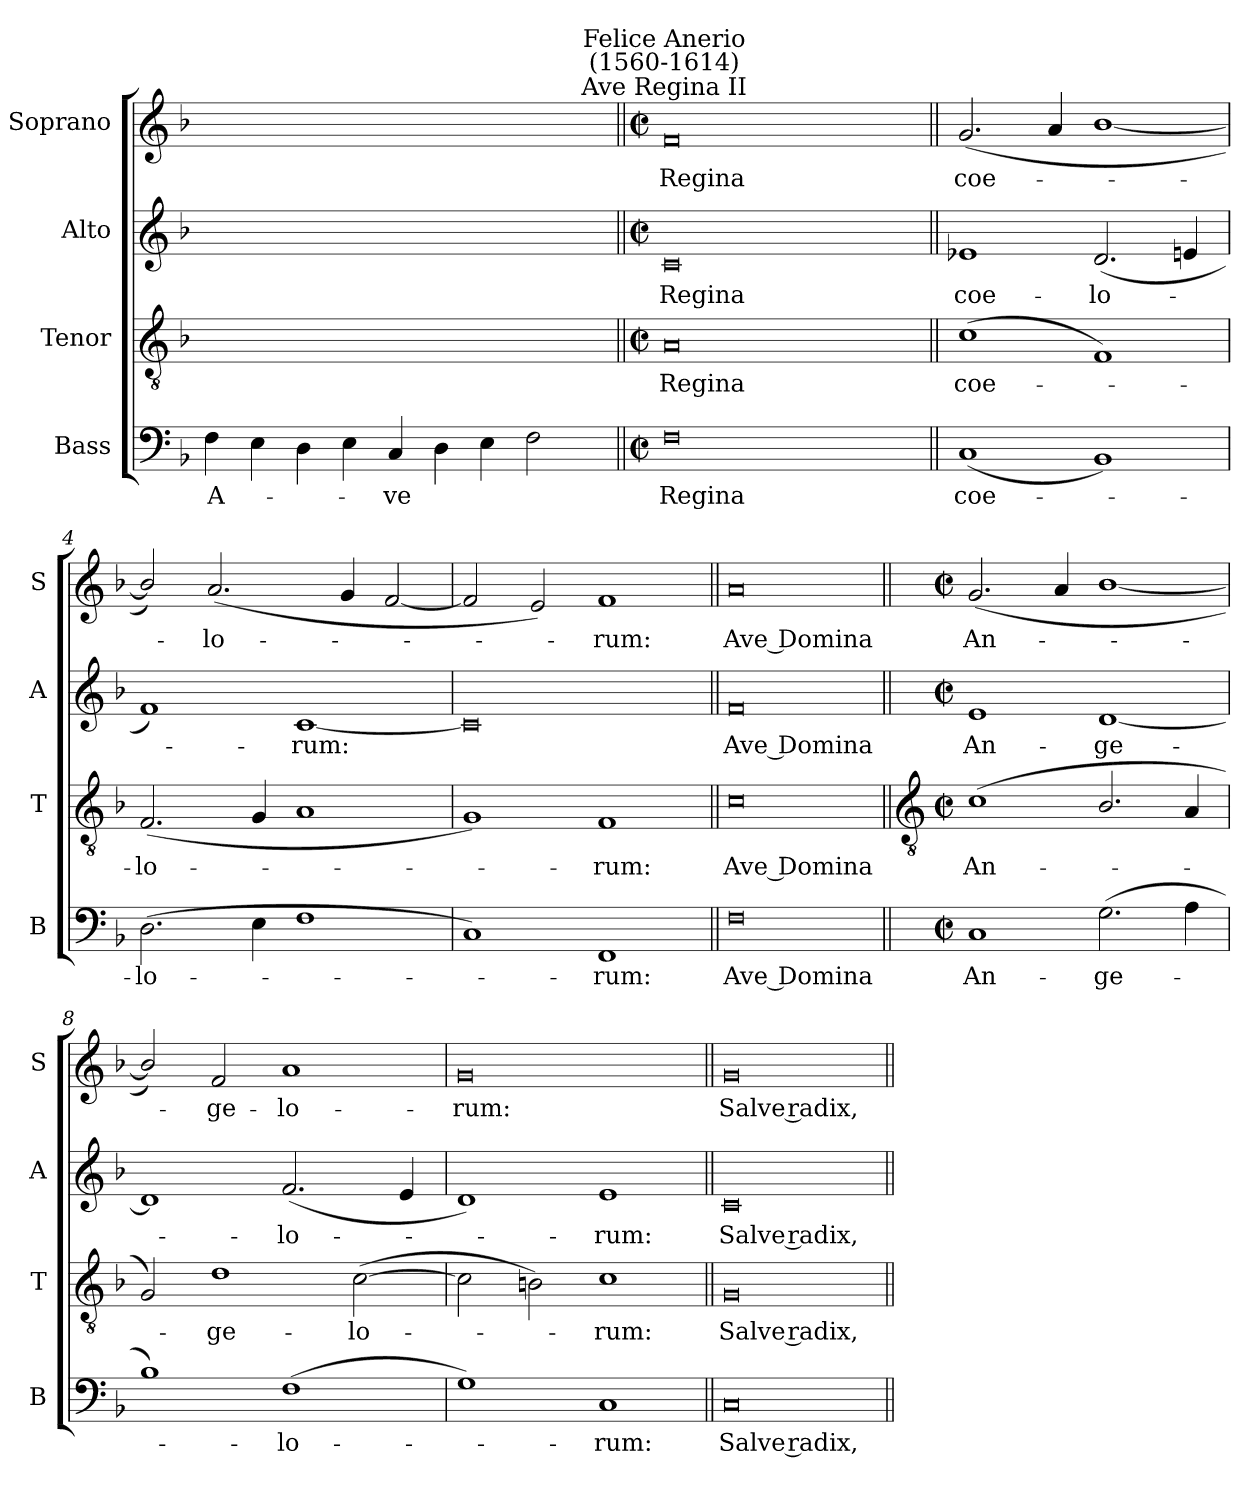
**kern	**text	**kern	**text	**kern	**text	**kern	**text
*part4	*part4	*part3	*part3	*part2	*part2	*part1	*part1
*staff4	*staff4	*staff3	*staff3	*staff2	*staff2	*staff1	*staff1
*I"Bass	*	*I"Tenor	*	*I"Alto	*	*I"Soprano	*
*I'B	*	*I'T	*	*I'A	*	*I'S	*
*clefF4	*	*clefGv2	*	*clefG2	*	*clefG2	*
*k[b-]	*	*k[b-]	*	*k[b-]	*	*k[b-]	*
*F:	*	*F:	*	*F:	*	*F:	*
=1	=1	=1	=1	=1	=1	=1	=1
!	!LO:LY:b	!	!	!	!	!	!
4F	A-	1ryy	.	1ryy	.	1ryy	.
4E	.	.	.	.	.	.	.
4D	.	.	.	.	.	.	.
4E	.	.	.	.	.	.	.
!	!LO:LY:b	!	!	!	!	!	!
4C	ve	1ryy	.	1ryy	.	1ryy	.
4D	.	.	.	.	.	.	.
4E	.	.	.	.	.	.	.
2F	.	.	.	.	.	.	.
.	.	4ryy	.	4ryy	.	4ryy	.
=2||	=2||	=2||	=2||	=2||	=2||	=2||	=2||
*M4/2	*	*M4/2	*	*M4/2	*	*M4/2	*
*met(c|)	*	*met(c|)	*	*met(c|)	*	*met(c|)	*
!	!	!	!	!	!	!LO:TX:a:cj:t=Ave Regina II	!
!	!	!	!	!	!	!LO:TX:a:cj:t=Felice Anerio\n(1560-1614)	!
!	!LO:LY:b	!	!LO:LY:b	!	!LO:LY:b	!	!LO:LY:b
0F	Regina	0A	Regina	0c	Regina	0f	Regina
1ryy	.	1ryy	.	1ryy	.	1ryy	.
=3||	=3||	=3||	=3||	=3||	=3||	=3||	=3||
!	!LO:LY:b	!	!LO:LY:b	!	!LO:LY:b	!	!LO:LY:b
(<1C	coe-	(<1c	coe-	1e-X	coe-	(<2.g	coe-
.	.	.	.	.	.	4a	.
!	!	!	!	!	!LO:LY:b	!	!
1BB-)	.	1F)	.	(<2.d	-lo-	[1b-/	.
.	.	.	.	4e	.	.	.
=4	=4	=4	=4	=4	=4	=4	=4
!	!LO:LY:b	!	!LO:LY:b	!	!	!	!
(>2.D	lo-	(<2.F	lo-	1f)	.	2b-/])	.
!	!	!	!	!	!	!	!LO:LY:b
.	.	.	.	.	.	(<2.a	lo-
4E	.	4G	.	.	.	.	.
!	!	!	!	!	!LO:LY:b	!	!
1F	.	1A	.	[1c	rum:	.	.
.	.	.	.	.	.	4g	.
.	.	.	.	.	.	[2f	.
=5	=5	=5	=5	=5	=5	=5	=5
1C)	.	1G)	.	0c]	.	2f]	.
.	.	.	.	.	.	2e)	.
!	!LO:LY:b	!	!LO:LY:b	!	!	!	!LO:LY:b
1FF	rum:	1F	rum:	.	.	1f	rum:
=6||	=6||	=6||	=6||	=6||	=6||	=6||	=6||
!	!LO:LY:b	!	!LO:LY:b	!	!LO:LY:b	!	!LO:LY:b
0F	Ave Domina	0c	Ave Domina	0f	Ave Domina	0a	Ave Domina
!!LO:LB:g=z
=7||	=7||	=7||	=7||	=7||	=7||	=7||	=7||
*	*	*clefGv2	*	*	*	*	*
*M4/2	*	*M4/2	*	*M4/2	*	*M4/2	*
*met(c|)	*	*met(c|)	*	*met(c|)	*	*met(c|)	*
!	!LO:LY:b	!	!LO:LY:b	!	!LO:LY:b	!	!LO:LY:b
1C	An-	(<1c	An-	1e	An-	(<2.g	An-
.	.	.	.	.	.	4a	.
!	!LO:LY:b	!	!	!	!LO:LY:b	!	!
(>2.G	-ge-	2.B-/	.	[1d	-ge-	[1b-/	.
4A	.	4A	.	.	.	.	.
=8	=8	=8	=8	=8	=8	=8	=8
1B-)	.	2G)	.	1d]	.	2b-/])	.
!	!	!	!LO:LY:b	!	!	!	!LO:LY:b
.	.	1d	ge-	.	.	2f	ge-
!	!LO:LY:b	!	!	!	!LO:LY:b	!	!LO:LY:b
(>1F	lo-	.	.	(<2.f	lo-	1a	-lo-
!	!	!	!LO:LY:b	!	!	!	!
.	.	(>[2c	-lo-	.	.	.	.
.	.	.	.	4e	.	.	.
=9	=9	=9	=9	=9	=9	=9	=9
!	!	!	!	!	!	!	!LO:LY:b
1G)	.	2c]	.	1d)	.	0g	-rum:
.	.	2Bn)	.	.	.	.	.
!	!LO:LY:b	!	!LO:LY:b	!	!LO:LY:b	!	!
1C	rum:	1c	rum:	1e	rum:	.	.
=10||	=10||	=10||	=10||	=10||	=10||	=10||	=10||
!	!LO:LY:b	!	!LO:LY:b	!	!LO:LY:b	!	!LO:LY:b
0C	Salve radix,	0G	Salve radix,	0c	Salve radix,	0g	Salve radix,
=||	=||	=||	=||	=||	=||	=||	=||
*-	*-	*-	*-	*-	*-	*-	*-
